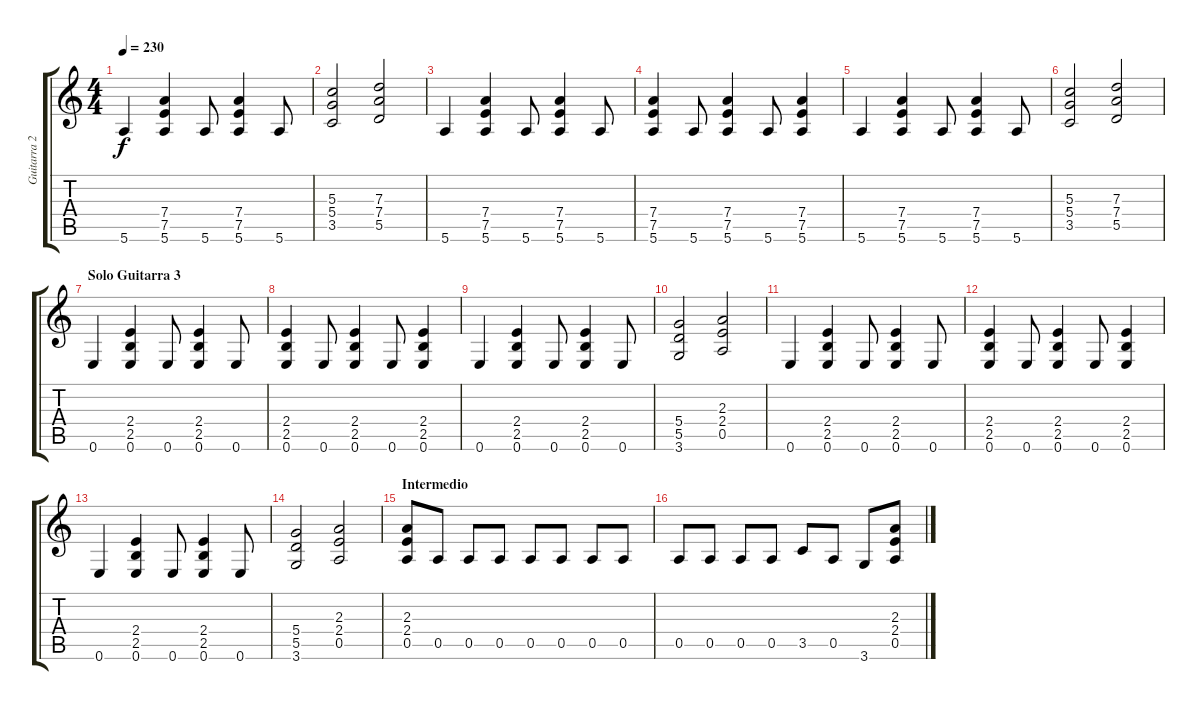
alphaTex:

\track ("Guitarra 2" "Guitarra 2") {instrument overdrivenguitar}
\staff {score tabs}
\tuning (E4 B3 G3 D3 A2 E2) {hide}
\ts (4 4)
\tempo 230
\clef g2
\ks c
5.6.4{dy f} (7.4 7.5 5.6).4 5.6.8 (7.4 7.5 5.6).4 5.6.8 |
(5.3 5.4 3.5).2 (7.3 7.4 5.5).2 |
5.6.4{volume 13 instrument overdrivenguitar} (7.4 7.5 5.6).4 5.6.8 (7.4 7.5 5.6).4 5.6.8 |
(7.4 7.5 5.6).4 5.6.8 (7.4 7.5 5.6).4 5.6.8 (7.4 7.5 5.6).4 |
5.6.4 (7.4 7.5 5.6).4 5.6.8 (7.4 7.5 5.6).4 5.6.8 |
(5.3 5.4 3.5).2 (7.3 7.4 5.5).2 |
\section ("" "Solo Guitarra 3")
0.6.4{volume 13 instrument overdrivenguitar} (2.4 2.5 0.6).4 0.6.8 (2.4 2.5 0.6).4 0.6.8 |
(2.4 2.5 0.6).4 0.6.8 (2.4 2.5 0.6).4 0.6.8 (2.4 2.5 0.6).4 |
0.6.4 (2.4 2.5 0.6).4 0.6.8 (2.4 2.5 0.6).4 0.6.8 |
(5.4 5.5 3.6).2 (2.3 2.4 0.5).2 |
0.6.4{volume 13 instrument overdrivenguitar} (2.4 2.5 0.6).4 0.6.8 (2.4 2.5 0.6).4 0.6.8 |
(2.4 2.5 0.6).4 0.6.8 (2.4 2.5 0.6).4 0.6.8 (2.4 2.5 0.6).4 |
0.6.4 (2.4 2.5 0.6).4 0.6.8 (2.4 2.5 0.6).4 0.6.8 |
(5.4 5.5 3.6).2 (2.3 2.4 0.5).2 |
\section ("" "Intermedio ")
(2.3 2.4 0.5).8 0.5.8 0.5.8 0.5.8 0.5.8 0.5.8 0.5.8 0.5.8 |
0.5.8 0.5.8 0.5.8 0.5.8 3.5.8 0.5.8 3.6.8 (2.3 2.4 0.5).8
